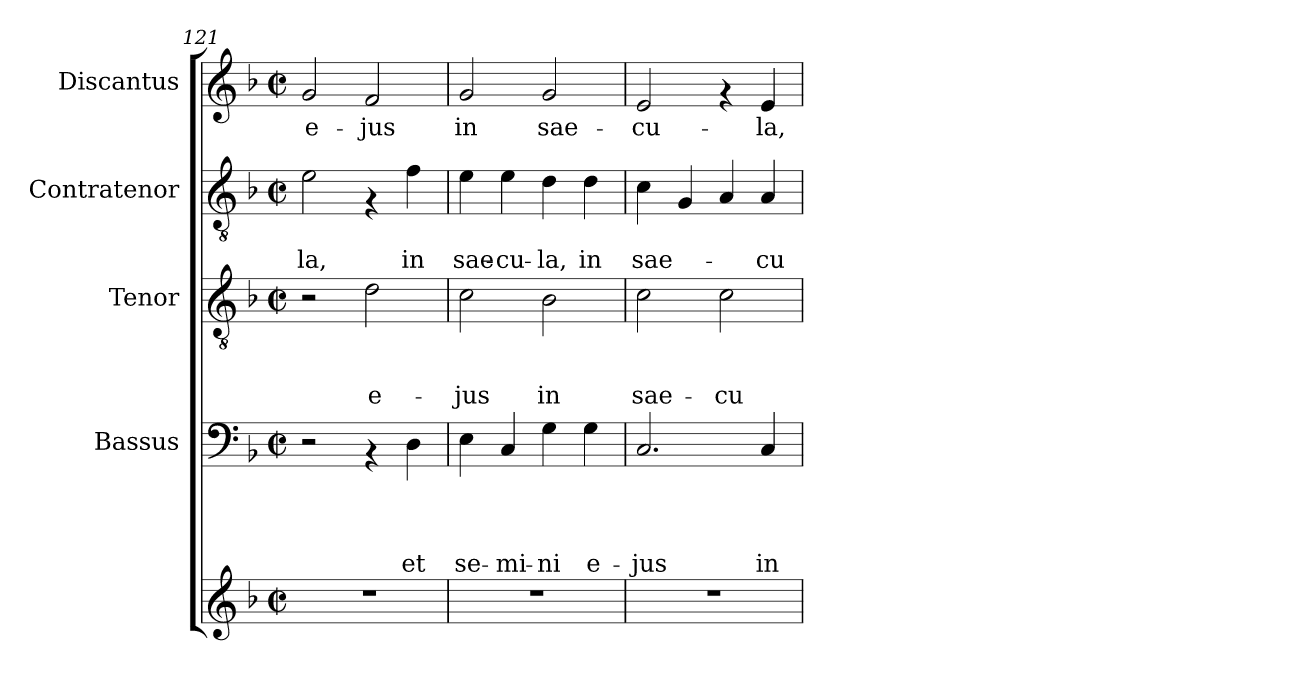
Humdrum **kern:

**kern	**kern	**text	**text	**text	**text	**kern	**text	**text	**text	**kern	**text	**text	**kern	**text
*part5	*part4	*part4	*part4	*part4	*part4	*part3	*part3	*part3	*part3	*part2	*part2	*part2	*part1	*part1
*staff5	*staff4	*staff4	*staff4	*staff4	*staff4	*staff3	*staff3	*staff3	*staff3	*staff2	*staff2	*staff2	*staff1	*staff1
*	*I"Bassus	*	*	*	*	*I"Tenor	*	*	*	*I"Contratenor	*	*	*I"Discantus	*
*clefG2	*clefF4	*	*	*	*	*clefGv2	*	*	*	*clefGv2	*	*	*clefG2	*
*k[b-]	*k[b-]	*	*	*	*	*k[b-]	*	*	*	*k[b-]	*	*	*k[b-]	*
*F:	*F:	*	*	*	*	*F:	*	*	*	*F:	*	*	*F:	*
*M2/2	*M2/2	*	*	*	*	*M2/2	*	*	*	*M2/2	*	*	*M2/2	*
*met(c|)	*met(c|)	*	*	*	*	*met(c|)	*	*	*	*met(c|)	*	*	*met(c|)	*
=121	=121	=121	=121	=121	=121	=121	=121	=121	=121	=121	=121	=121	=121	=121
!	!	!	!	!	!	!	!	!	!	!	!	!LO:LY:b	!	!LO:LY:b
1r	2r	.	.	.	.	2r	.	.	.	2e\	.	-la,	2g/	e-
!	!	!	!	!	!	!	!	!	!LO:LY:b:rj	!	!	!	!	!LO:LY:b
.	4rAA	.	.	.	.	2d\	.	.	e-	4rF	.	.	2f/	-jus
!	!	!	!	!	!LO:LY:b	!	!	!	!	!	!	!LO:LY:b	!	!
.	4D\	.	.	.	et	.	.	.	.	4f\	.	in	.	.
!!LO:PB:g=z
=122	=122	=122	=122	=122	=122	=122	=122	=122	=122	=122	=122	=122	=122	=122
!	!	!	!	!	!LO:LY:b	!	!	!	!LO:LY:b:rj	!	!	!LO:LY:b	!	!LO:LY:b
1r	4E\	.	.	.	se-	2c\	.	.	-jus	4e\	.	sae-	2g/	in
!	!	!	!	!	!LO:LY:b	!	!	!	!	!	!	!LO:LY:b	!	!
.	4C/	.	.	.	-mi-	.	.	.	.	4e\	.	-cu-	.	.
!	!	!	!	!	!LO:LY:b	!	!	!	!LO:LY:b:rj	!	!	!LO:LY:b	!	!LO:LY:b
.	4G\	.	.	.	-ni	2B-\	.	.	in	4d\	.	-la,	2g/	sae-
!	!	!	!	!	!LO:LY:b	!	!	!	!	!	!	!LO:LY:b	!	!
.	4G\	.	.	.	e-	.	.	.	.	4d\	.	in	.	.
=123	=123	=123	=123	=123	=123	=123	=123	=123	=123	=123	=123	=123	=123	=123
!	!	!	!	!	!LO:LY:b	!	!	!	!LO:LY:b:rj	!	!	!LO:LY:b	!	!LO:LY:b
1r	2.C/	.	.	.	-jus	2c\	.	.	sae-	4c\	.	sae-	2e/	-cu-
.	.	.	.	.	.	.	.	.	.	4G/	.	.	.	.
!	!	!	!	!	!	!	!	!	!LO:LY:b:rj	!	!	!	!	!
.	.	.	.	.	.	2c\	.	.	-cu-	4A/	.	.	4rf	.
!	!	!	!	!	!LO:LY:b	!	!	!	!	!	!	!LO:LY:b	!	!LO:LY:b
.	4C/	.	.	.	in	.	.	.	.	4A/	.	-cu-	4e/	-la,
=	=	=	=	=	=	=	=	=	=	=	=	=	=	=
*-	*-	*-	*-	*-	*-	*-	*-	*-	*-	*-	*-	*-	*-	*-
